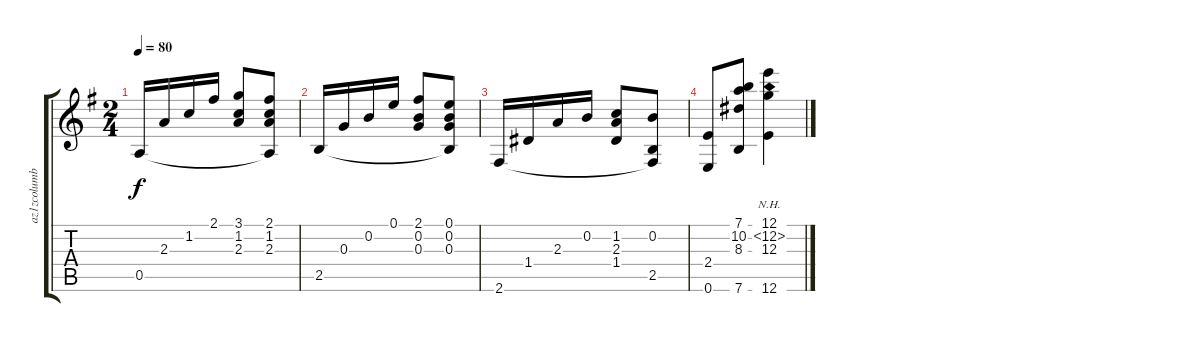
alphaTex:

\track ("az1zcolumbi" "az1zcolumb") {instrument acousticguitarnylon}
\staff {score tabs}
\tuning (E4 B3 G3 D3 A2 E2) {hide}
\ts (2 4)
\tempo 80
\clef g2
\ks g
0.5.16{dy f} 2.3.16 1.2.16 2.1.16 (3.1 1.2 2.3).8{beam Up} (2.1 1.2 2.3 0.5{t}).8{beam Up} |
2.5.16 0.3.16 0.2.16 0.1.16 (2.1 0.2 0.3).8{beam Up} (0.1 0.2 0.3 2.5{t}).8{beam Up} |
2.6.16 1.4.16 2.3.16 0.2.16 (1.2 2.3 1.4).8 (0.2 2.5 2.6{t}).8 |
(2.4 0.6).8 (7.1 10.2 8.3 7.6).8 (12.1 12.2{nh} 12.3 12.6).4
